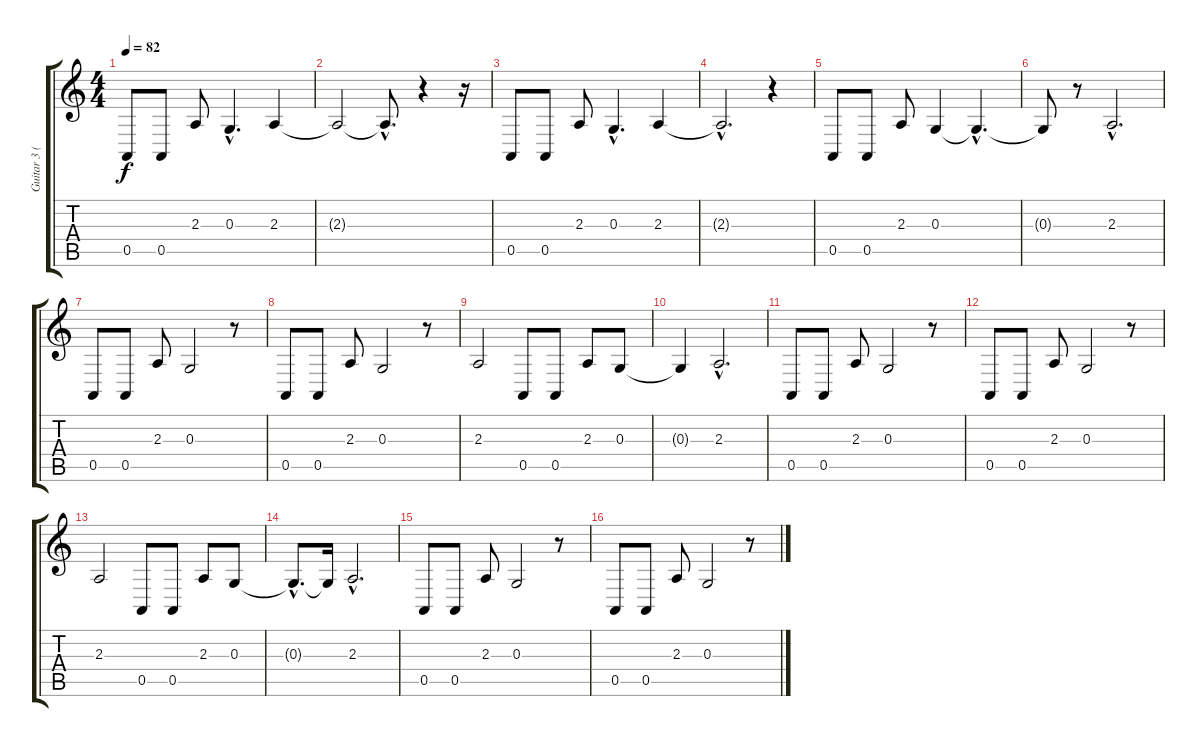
\track ("Guitar 3 (echo)" "Guitar 3 (") {instrument fx8scifi}
\staff {score tabs}
\tuning (E4 B3 G3 D3 A2 E2) {hide}
\ts (4 4)
\tempo 82
\clef g2
\ks c
0.5.8{dy f instrument fx8scifi} 0.5.8 2.3.8 0.3{hac}.4{d} 2.3.4 |
2.3{t}.2 2.3{hac t}.8{d} r.4 r.16 |
0.5.8 0.5.8 2.3.8 0.3{hac}.4{d} 2.3.4 |
2.3{hac t}.2{d} r.4 |
0.5.8{volume 13} 0.5.8 2.3.8 0.3.4 0.3{hac t}.4{d} |
0.3{t}.8 r.8 2.3{hac}.2{d} |
0.5.8 0.5.8 2.3.8 0.3.2 r.8 |
0.5.8 0.5.8 2.3.8 0.3.2 r.8 |
2.3.2 0.5.8 0.5.8 2.3.8 0.3.8 |
0.3{t}.4 2.3{hac}.2{d} |
0.5.8 0.5.8 2.3.8 0.3.2 r.8 |
0.5.8 0.5.8 2.3.8 0.3.2 r.8 |
2.3.2 0.5.8 0.5.8 2.3.8 0.3.8 |
0.3{hac t}.8{d} 0.3{t}.16 2.3{hac}.2{d} |
0.5.8 0.5.8 2.3.8 0.3.2 r.8 |
0.5.8 0.5.8 2.3.8 0.3.2 r.8
